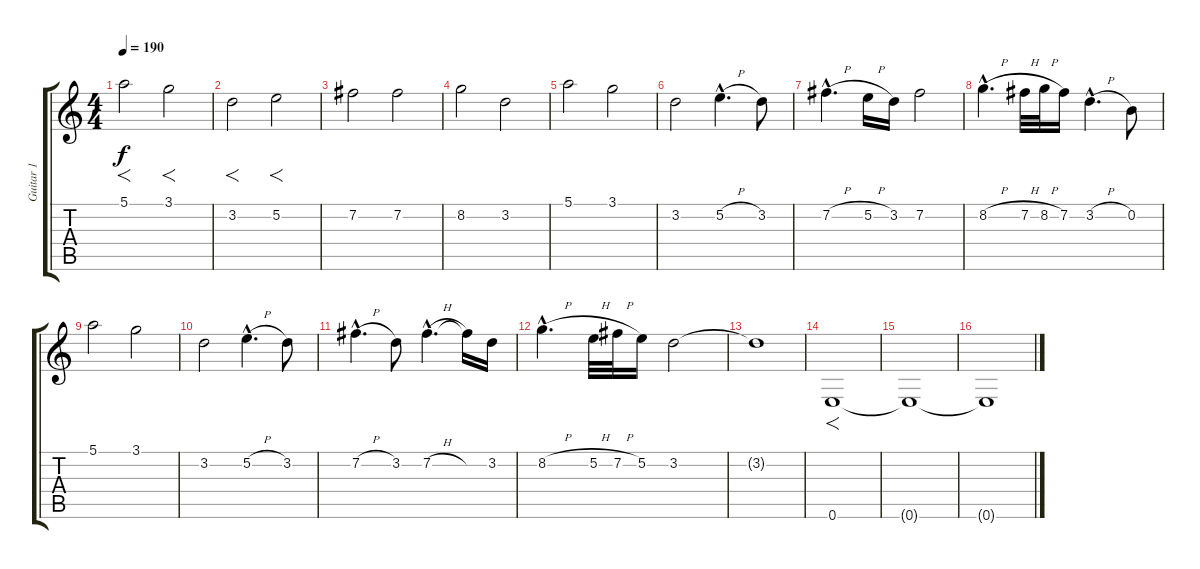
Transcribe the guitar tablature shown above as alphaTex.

\track ("Guitar 1" "Guitar 1") {instrument distortionguitar}
\staff {score tabs}
\tuning (E4 B3 G3 D3 A2 E2) {hide}
\ts (4 4)
\tempo 190
\clef g2
\ks c
5.1.2{f dy f instrument distortionguitar} 3.1.2{f} |
3.2.2{f} 5.2.2{f} |
7.2.2 7.2.2 |
8.2.2 3.2.2 |
5.1.2 3.1.2 |
3.2.2 5.2{h hac}.4{d} 3.2.8 |
7.2{h hac}.4{d} 5.2{h}.16 3.2.16 7.2.2 |
8.2{h hac}.4{d} 7.2{h}.32 8.2{h}.32 7.2.16 3.2{h hac}.4{d} 0.2.8 |
5.1.2 3.1.2 |
3.2.2 5.2{h hac}.4{d} 3.2.8 |
7.2{h hac}.4{d} 3.2.8 7.2{h hac}.4{d} 7.2{t}.16 3.2.16 |
8.2{h hac}.4{d} 5.2{h}.32 7.2{h}.32 5.2.16 3.2.2 |
3.2{t}.1 |
0.6.1{f} |
0.6{t}.1 |
0.6{t}.1
